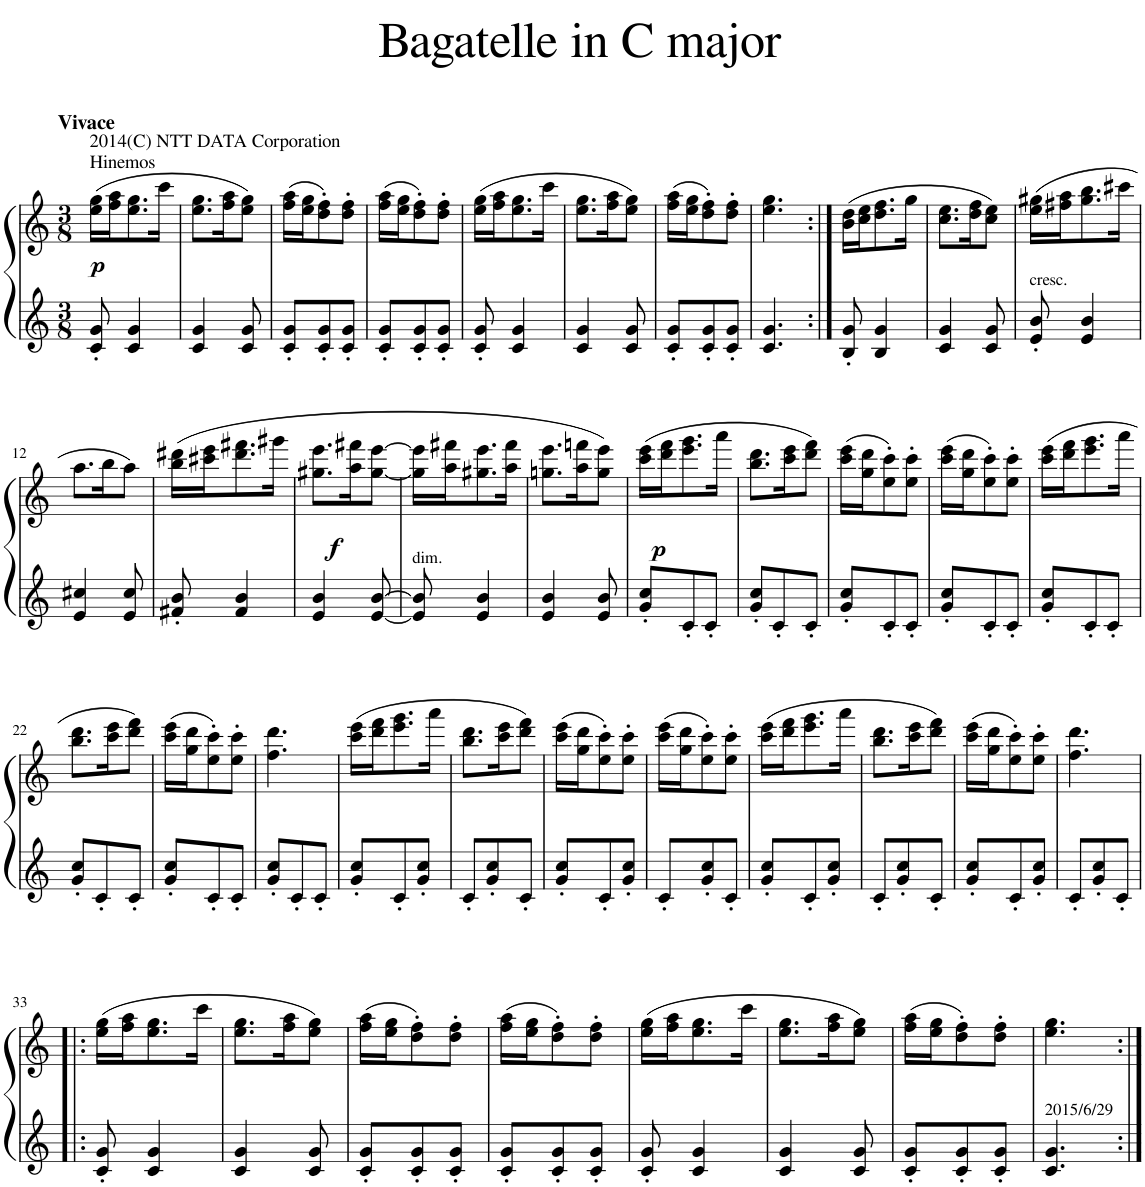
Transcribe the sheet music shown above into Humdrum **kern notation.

**kern	**kern	**dynam
*part1	*part1	*part1
*staff2	*staff1	*staff1/2
*I"Piano	*	*
*I'Pno	*	*
*clefG2	*clefG2	*
*k[]	*k[]	*
*M3/8	*M3/8	*
=1	=1	=1
!	!LO:TX:a:B:t=Vivace	!
!	!LO:TX:a:t=Hinemos	!
!	!LO:TX:a:t=2014(C) NTT DATA Corporation	!
!	!	!LO:DY:b
8c/' 8g/'	(16ee\ 16gg\LL	p
.	16ff\ 16aa\J	.
4c/ 4g/	8.ee\ 8.gg\	.
.	16ccc\Jk	.
=2	=2	=2
4c/ 4g/	8.ee\ 8.gg\L	.
.	16ff\ 16aa\K	.
8c/ 8g/	8ee\ 8gg\J)	.
=3	=3	=3
8c/' 8g/'L	(16ff\ 16aa\LL	.
.	16ee\ 16gg\J	.
8c/' 8g/'	8dd\' 8ff\')	.
8c/' 8g/'J	8dd\' 8ff\'J	.
=4	=4	=4
8c/' 8g/'L	(16ff\ 16aa\LL	.
.	16ee\ 16gg\J	.
8c/' 8g/'	8dd\' 8ff\')	.
8c/' 8g/'J	8dd\' 8ff\'J	.
=5	=5	=5
8c/' 8g/'	(16ee\ 16gg\LL	.
.	16ff\ 16aa\J	.
4c/ 4g/	8.ee\ 8.gg\	.
.	16ccc\Jk	.
=6	=6	=6
4c/ 4g/	8.ee\ 8.gg\L	.
.	16ff\ 16aa\K	.
8c/ 8g/	8ee\ 8gg\J)	.
=7	=7	=7
8c/' 8g/'L	(16ff\ 16aa\LL	.
.	16ee\ 16gg\J	.
8c/' 8g/'	8dd\' 8ff\')	.
8c/' 8g/'J	8dd\' 8ff\'J	.
=8	=8	=8
4.c/ 4.g/	4.ee\ 4.gg\	.
=9:|!	=9:|!	=9:|!
8B/' 8g/'	(16b\ 16dd\LL	.
.	16cc\ 16ee\J	.
4B/ 4g/	8.dd\ 8.ff\	.
.	16gg\Jk	.
=10	=10	=10
4c/ 4g/	8.cc\ 8.ee\L	.
.	16dd\ 16ff\K	.
8c/ 8g/	8cc\ 8ee\J)	.
=11	=11	=11
!LO:TX:a:t=cresc.	!	!
8e/' 8b/'	(16ee\ 16gg#X\LL	.
.	16ff#X\ 16aa\J	.
4e/ 4b/	8.gg#\ 8.bb\	.
.	16ccc#X\Jk	.
!!LO:LB:g=z
=12	=12	=12
4e/ 4cc#X/	8.aa\L	.
.	16bb\K	.
8e/ 8cc#/	8aa\J)	.
=13	=13	=13
8f#X/' 8b/'	(16bb\ 16ddd#X\LL	.
.	16ccc#X\ 16eee\J	.
4f#/ 4b/	8.ddd#\ 8.fff#X\	.
.	16ggg#X\Jk	.
=14	=14	=14
!	!	!LO:DY:b
4e/ 4b/	8.gg#X\ 8.eee\L	f
.	16aa\ 16fff#X\K	.
[8e/ [8b/	[8gg#\ [8eee\J	.
=15	=15	=15
!LO:TX:a:t=dim.	!	!
8e/] 8b/]	16gg#\] 16eee\]LL	.
.	16aa\ 16fff#X\J	.
4e/ 4b/	8.gg#X\ 8.eee\	.
.	16aa\ 16fff#\Jk	.
=16	=16	=16
4e/ 4b/	8.ggn\ 8.eee\L	.
.	16aa\ 16fffn\K	.
8e/ 8b/	8gg\ 8eee\J)	.
=17	=17	=17
!	!	!LO:DY:b
8g/' 8cc/'L	(16ccc\ 16eee\LL	p
.	16ddd\ 16fff\J	.
8c'/	8.eee\ 8.ggg\	.
8c'/J	.	.
.	16aaa\Jk	.
=18	=18	=18
8g/' 8cc/'L	8.bb\ 8.ddd\L	.
8c'/	.	.
.	16ccc\ 16eee\K	.
8c'/J	8ddd\ 8fff\J)	.
=19	=19	=19
8g/' 8cc/'L	(16ccc\ 16eee\LL	.
.	16gg\ 16ddd\J	.
8c'/	8ee\' 8ccc\')	.
8c'/J	8ee\' 8ccc\'J	.
=20	=20	=20
8g/' 8cc/'L	(16ccc\ 16eee\LL	.
.	16gg\ 16ddd\J	.
8c'/	8ee\' 8ccc\')	.
8c'/J	8ee\' 8ccc\'J	.
=21	=21	=21
8g/' 8cc/'L	(16ccc\ 16eee\LL	.
.	16ddd\ 16fff\J	.
8c'/	8.eee\ 8.ggg\	.
8c'/J	.	.
.	16aaa\Jk	.
!!LO:LB:g=z
=22	=22	=22
8g/' 8cc/'L	8.bb\ 8.ddd\L	.
8c'/	.	.
.	16ccc\ 16eee\K	.
8c'/J	8ddd\ 8fff\J)	.
=23	=23	=23
8g/' 8cc/'L	(16ccc\ 16eee\LL	.
.	16gg\ 16ddd\J	.
8c'/	8ee\' 8ccc\')	.
8c'/J	8ee\' 8ccc\'J	.
=24	=24	=24
8g/' 8cc/'L	4.ff\ 4.ddd\	.
8c'/	.	.
8c'/J	.	.
=25	=25	=25
8g/' 8cc/'L	(16ccc\ 16eee\LL	.
.	16ddd\ 16fff\J	.
8c'/	8.eee\ 8.ggg\	.
8g/' 8cc/'J	.	.
.	16aaa\Jk	.
=26	=26	=26
8c'/L	8.bb\ 8.ddd\L	.
8g/' 8cc/'	.	.
.	16ccc\ 16eee\K	.
8c'/J	8ddd\ 8fff\J)	.
=27	=27	=27
8g/' 8cc/'L	(16ccc\ 16eee\LL	.
.	16gg\ 16ddd\J	.
8c'/	8ee\' 8ccc\')	.
8g/' 8cc/'J	8ee\' 8ccc\'J	.
=28	=28	=28
8c'/L	(16ccc\ 16eee\LL	.
.	16gg\ 16ddd\J	.
8g/' 8cc/'	8ee\' 8ccc\')	.
8c'/J	8ee\' 8ccc\'J	.
=29	=29	=29
8g/' 8cc/'L	(16ccc\ 16eee\LL	.
.	16ddd\ 16fff\J	.
8c'/	8.eee\ 8.ggg\	.
8g/' 8cc/'J	.	.
.	16aaa\Jk	.
=30	=30	=30
8c'/L	8.bb\ 8.ddd\L	.
8g/' 8cc/'	.	.
.	16ccc\ 16eee\K	.
8c'/J	8ddd\ 8fff\J)	.
=31	=31	=31
8g/' 8cc/'L	(16ccc\ 16eee\LL	.
.	16gg\ 16ddd\J	.
8c'/	8ee\' 8ccc\')	.
8g/' 8cc/'J	8ee\' 8ccc\'J	.
=32	=32	=32
8c'/L	4.ff\ 4.ddd\	.
8g/' 8cc/'	.	.
8c'/J	.	.
!!LO:LB:g=z
=33!|:	=33!|:	=33!|:
8c/' 8g/'	(16ee\ 16gg\LL	.
.	16ff\ 16aa\J	.
4c/ 4g/	8.ee\ 8.gg\	.
.	16ccc\Jk	.
=34	=34	=34
4c/ 4g/	8.ee\ 8.gg\L	.
.	16ff\ 16aa\K	.
8c/ 8g/	8ee\ 8gg\J)	.
=35	=35	=35
8c/' 8g/'L	(16ff\ 16aa\LL	.
.	16ee\ 16gg\J	.
8c/' 8g/'	8dd\' 8ff\')	.
8c/' 8g/'J	8dd\' 8ff\'J	.
=36	=36	=36
8c/' 8g/'L	(16ff\ 16aa\LL	.
.	16ee\ 16gg\J	.
8c/' 8g/'	8dd\' 8ff\')	.
8c/' 8g/'J	8dd\' 8ff\'J	.
=37	=37	=37
8c/' 8g/'	(16ee\ 16gg\LL	.
.	16ff\ 16aa\J	.
4c/ 4g/	8.ee\ 8.gg\	.
.	16ccc\Jk	.
=38	=38	=38
4c/ 4g/	8.ee\ 8.gg\L	.
.	16ff\ 16aa\K	.
8c/ 8g/	8ee\ 8gg\J)	.
=39	=39	=39
8c/' 8g/'L	(16ff\ 16aa\LL	.
.	16ee\ 16gg\J	.
8c/' 8g/'	8dd\' 8ff\')	.
8c/' 8g/'J	8dd\' 8ff\'J	.
=40	=40	=40
!LO:TX:a:t=2015/6/29	!	!
4.c/ 4.g/	4.ee\ 4.gg\	.
=:|!	=:|!	=:|!
*-	*-	*-
